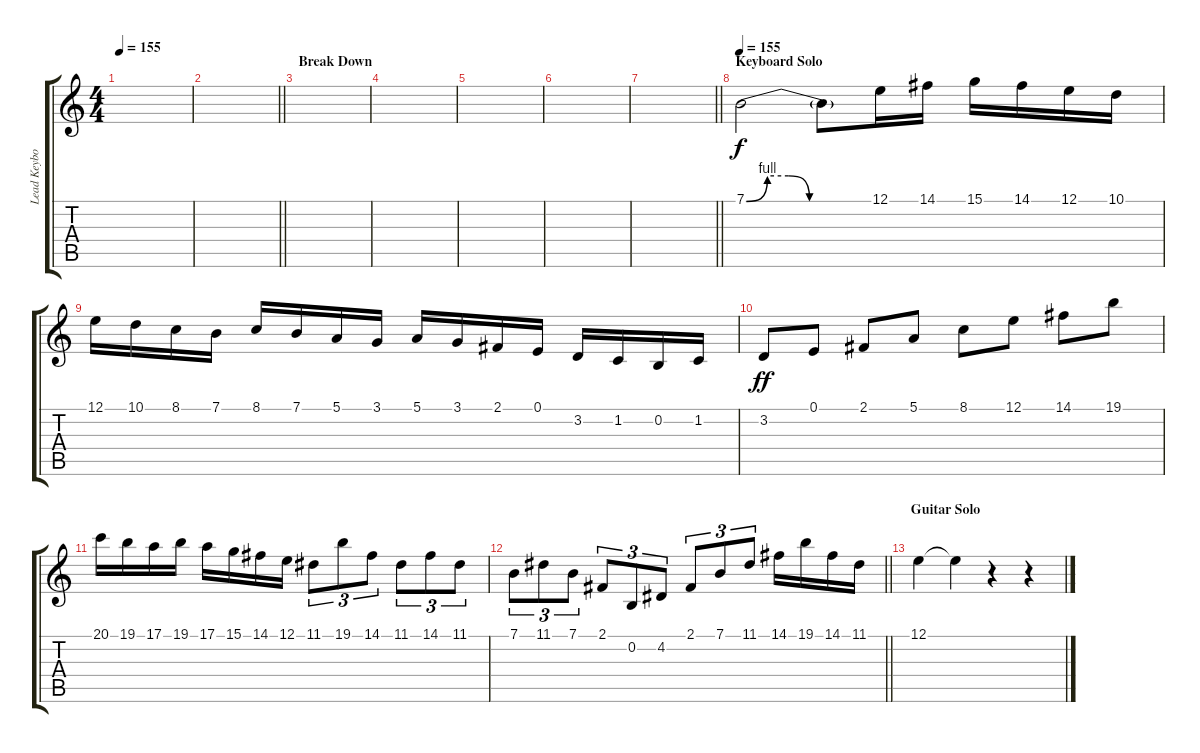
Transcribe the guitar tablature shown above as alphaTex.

\track ("Lead Keyboard" "Lead Keybo") {solo instrument lead2sawtooth}
\staff {score tabs}
\tuning (E4 B3 G3 D3 A2 E2) {hide}
\ts (4 4)
\tempo 155
\clef g2
\ks c
|
\barLineRight lightlight
|
\section ("" "Break Down")
|
|
|
|
\barLineRight lightlight
|
\section ("" "Keyboard Solo")
\tempo 155
7.1{be (custom 0 0 10 4 20 4 30 0 60 0)}.2 7.1{t}.8 12.1.16 14.1.16 15.1.16 14.1.16 12.1.16 10.1.16 |
12.1.16{dy f} 10.1.16 8.1.16 7.1.16 8.1.16 7.1.16 5.1.16 3.1.16 5.1.16 3.1.16 2.1.16 0.1.16 3.2.16 1.2.16 0.2.16 1.2.16 |
3.2.8{dy ff} 0.1.8 2.1.8 5.1.8 8.1.8 12.1.8 14.1.8 19.1.8 |
20.1.16 19.1.16 17.1.16 19.1.16 17.1.16 15.1.16 14.1.16 12.1.16 11.1.8{tu (3 2)} 19.1.8{tu (3 2)} 14.1.8{tu (3 2)} 11.1.8{tu (3 2)} 14.1.8{tu (3 2)} 11.1.8{tu (3 2)} |
\barLineRight lightlight
7.1.8{tu (3 2)} 11.1.8{tu (3 2)} 7.1.8{tu (3 2)} 2.1.8{tu (3 2)} 0.2.8{tu (3 2)} 4.2.8{tu (3 2)} 2.1.8{tu (3 2)} 7.1.8{tu (3 2)} 11.1.8{tu (3 2)} 14.1.16 19.1.16 14.1.16 11.1.16 |
\section ("" "Guitar Solo")
12.1.4 12.1{t}.4 r.4 r.4
